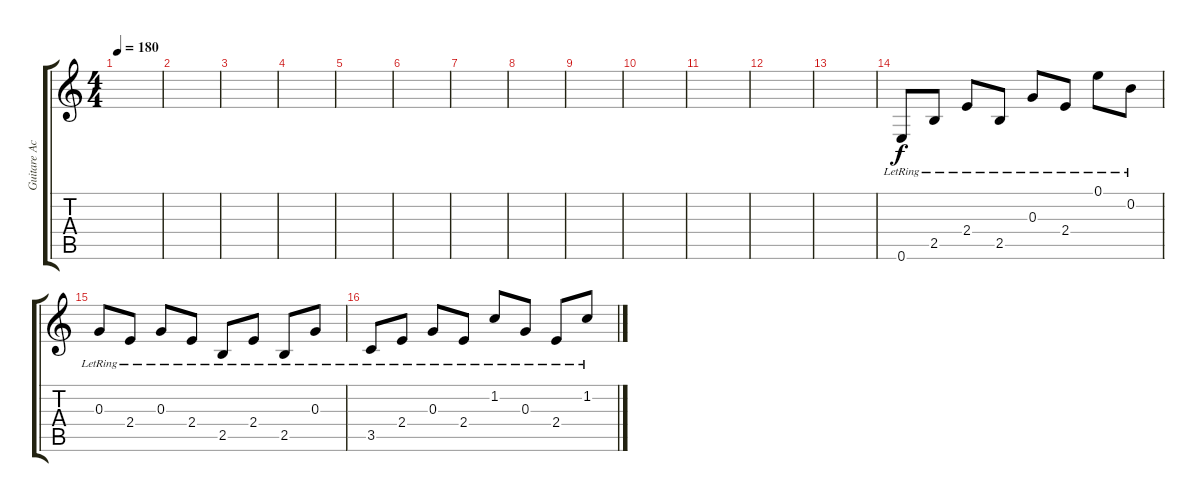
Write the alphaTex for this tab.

\track ("Guitare Acousique" "Guitare Ac") {instrument acousticguitarnylon}
\staff {score tabs}
\tuning (E4 B3 G3 D3 A2 E2) {hide}
\ts (4 4)
\tempo 180
\clef g2
\ks c
|
|
|
|
|
|
|
|
|
|
|
|
|
0.6{lr}.8 2.5{lr}.8 2.4{lr}.8 2.5{lr}.8 0.3{lr}.8 2.4{lr}.8 0.1{lr}.8 0.2{lr}.8 |
0.3{lr}.8 2.4{lr}.8 0.3{lr}.8 2.4{lr}.8 2.5{lr}.8 2.4{lr}.8 2.5{lr}.8 0.3{lr}.8 |
3.5{lr}.8 2.4{lr}.8 0.3{lr}.8 2.4{lr}.8 1.2{lr}.8 0.3{lr}.8 2.4{lr}.8 1.2{lr}.8
